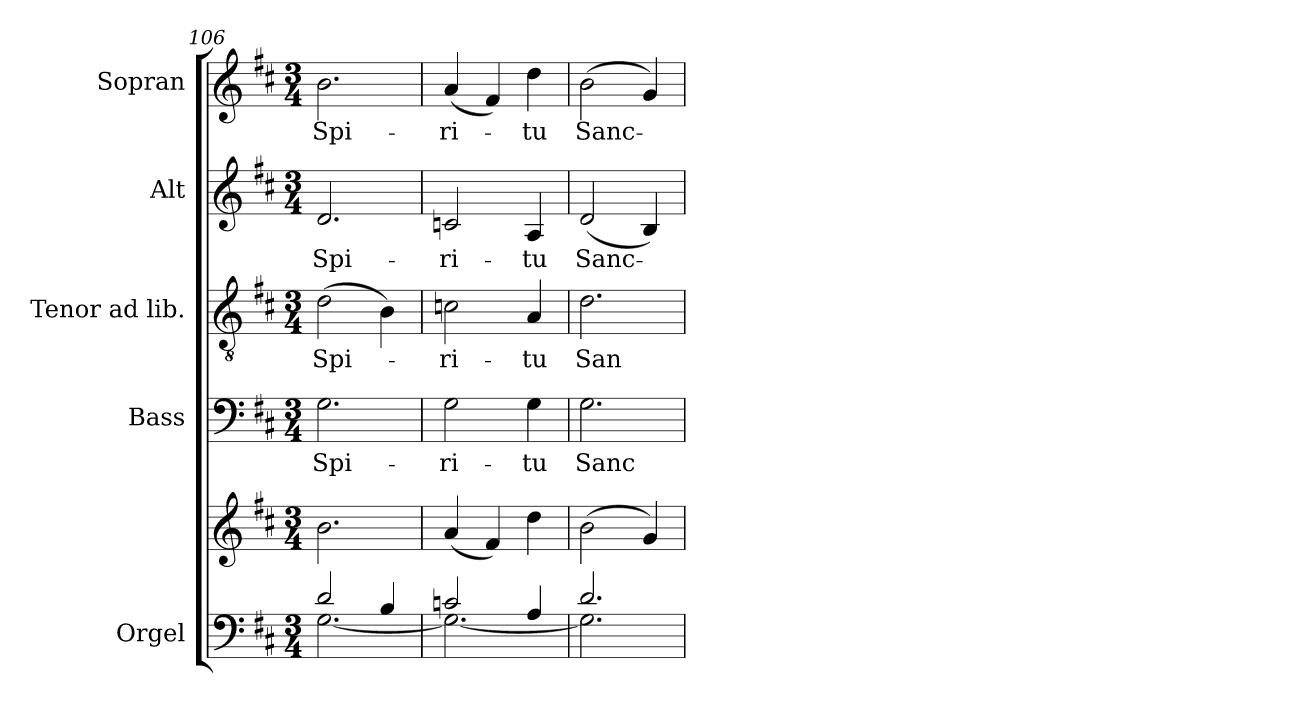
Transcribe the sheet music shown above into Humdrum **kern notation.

**kern	**kern	**kern	**text	**kern	**text	**kern	**text	**kern	**text
*part5	*part5	*part4	*part4	*part3	*part3	*part2	*part2	*part1	*part1
*staff6	*staff5	*staff4	*staff4	*staff3	*staff3	*staff2	*staff2	*staff1	*staff1
*I"Orgel	*	*I"Bass	*	*I"Tenor ad lib.	*	*I"Alt	*	*I"Sopran	*
*I'Org.	*	*I'B.	*	*I'T.	*	*I'A.	*	*I'S.	*
*clefF4	*clefG2	*clefF4	*	*clefGv2	*	*clefG2	*	*clefG2	*
*k[f#c#]	*k[f#c#]	*k[f#c#]	*	*k[f#c#]	*	*k[f#c#]	*	*k[f#c#]	*
*D:	*D:	*D:	*	*D:	*	*D:	*	*D:	*
*M3/4	*M3/4	*M3/4	*	*M3/4	*	*M3/4	*	*M3/4	*
=106	=106	=106	=106	=106	=106	=106	=106	=106	=106
*^	*	*	*	*	*	*	*	*	*
!	!	!	!	!LO:LY:b	!	!LO:LY:b	!	!LO:LY:b	!	!LO:LY:b
2d/	[<2.G\	2.b\	2.G\	Spi-	(>2d\	Spi-	2.d/	Spi-	2.b\	Spi-
4B/	.	.	.	.	4B\)	.	.	.	.	.
=107	=107	=107	=107	=107	=107	=107	=107	=107	=107	=107
!	!	!	!	!LO:LY:b	!	!LO:LY:b	!	!LO:LY:b	!	!LO:LY:b
2cn/	2.G\_	(<4a/	2G\	-ri-	2cn\	-ri-	2cn/	-ri-	(<4a/	-ri-
.	.	4f#/)	.	.	.	.	.	.	4f#/)	.
!	!	!	!	!LO:LY:b	!	!LO:LY:b	!	!LO:LY:b	!	!LO:LY:b
4A/	.	4dd\	4G\	-tu	4A/	-tu	4A/	-tu	4dd\	-tu
=108	=108	=108	=108	=108	=108	=108	=108	=108	=108	=108
!	!	!	!	!LO:LY:b	!	!LO:LY:b	!	!LO:LY:b	!	!LO:LY:b
2.d/	2.G\]	(>2b\	2.G\	Sanc-	2.d\	San-	(<2d/	Sanc-	(>2b\	Sanc-
.	.	4g/)	.	.	.	.	4B/)	.	4g/)	.
*v	*v	*	*	*	*	*	*	*	*	*
=	=	=	=	=	=	=	=	=	=
*-	*-	*-	*-	*-	*-	*-	*-	*-	*-
